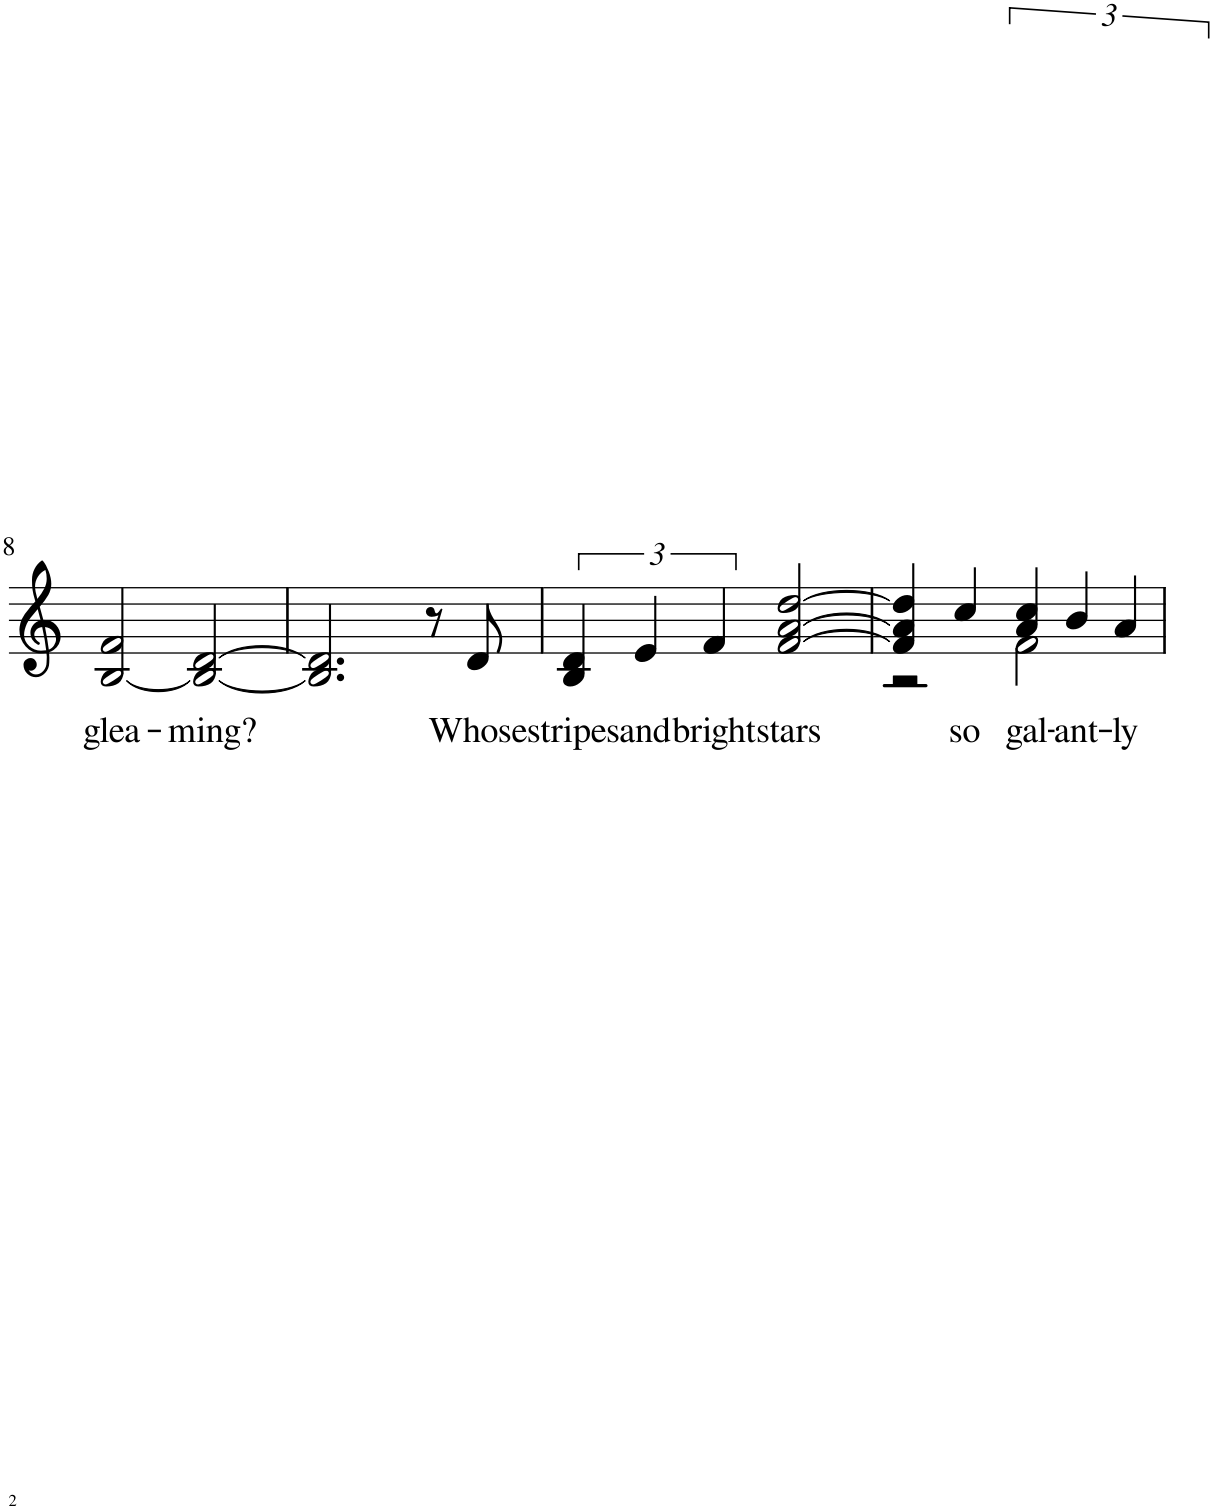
**kern	**text	**text
*part1	*part1	*part1
*staff1	*staff1	*staff1
*I"Piano	*	*
*I'Pno.	*	*
!!LO:PB:g=z
*clefG2	*	*
*k[]	*	*
*M4/4	*	*
*met(c)	*	*
=8	=8	=8
!	!	!LO:LY:b
[2B/ 2f/	.	glea-
!	!	!LO:LY:b
2B/_ [2d/	.	-ming?
=9	=9	=9
2.B/] 2.d/]	.	.
8r	.	.
!	!	!LO:LY:b
8d/	.	Whose
=10	=10	=10
!	!	!LO:LY:b
6B/ 6d/	.	stripes
!	!	!LO:LY:b
6e/	.	and
!	!	!LO:LY:b
6f/	.	bright
!	!	!LO:LY:b
[2f/ [2a/ [2dd/	.	stars
=11	=11	=11
*^	*	*
4f/] 4a/] 4dd/]	2r	.	.
!	!	!	!LO:LY:b
4cc/	.	.	so
!	!	!	!LO:LY:b
6a/ 6cc/	2f\	.	gal-
!	!	!	!LO:LY:b
6b/	.	.	-ant-
!	!	!	!LO:LY:b
6a/	.	.	-ly
*v	*v	*	*
=	=	=
*-	*-	*-
